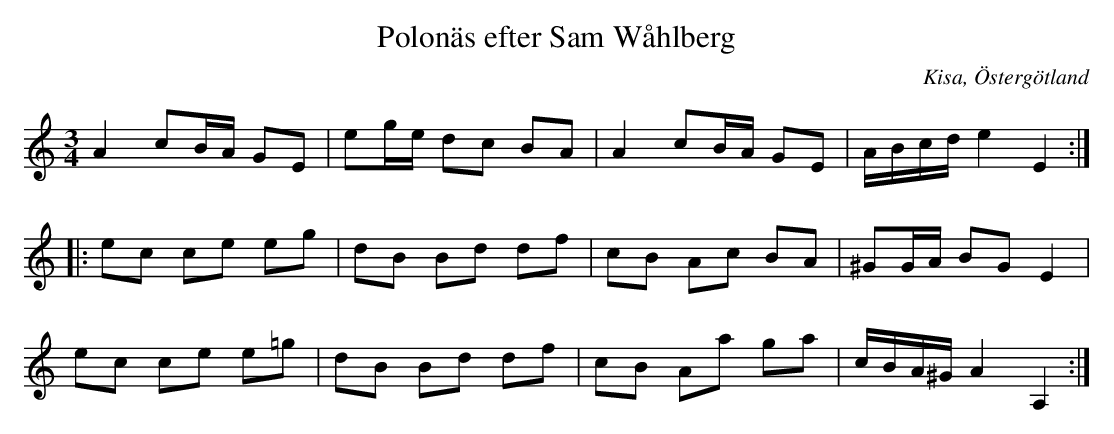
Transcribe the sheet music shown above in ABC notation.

X:1
T:Polonäs efter Sam Wåhlberg
O:Kisa, Östergötland
M:3/4
L:1/16
K:Am
A4   c2BA G2E2  | e2ge d2c2 B2A2 | A4   c2BA G2E2 | ABcd  e4   E4  ::
e2c2 c2e2 e2g2  | d2B2 B2d2 d2f2 | c2B2 A2c2 B2A2 | ^G2GA B2G2 E4   |
e2c2 c2e2 e2=g2 | d2B2 B2d2 d2f2 | c2B2 A2a2 g2a2 | cBA^G A4   A,4 :|
